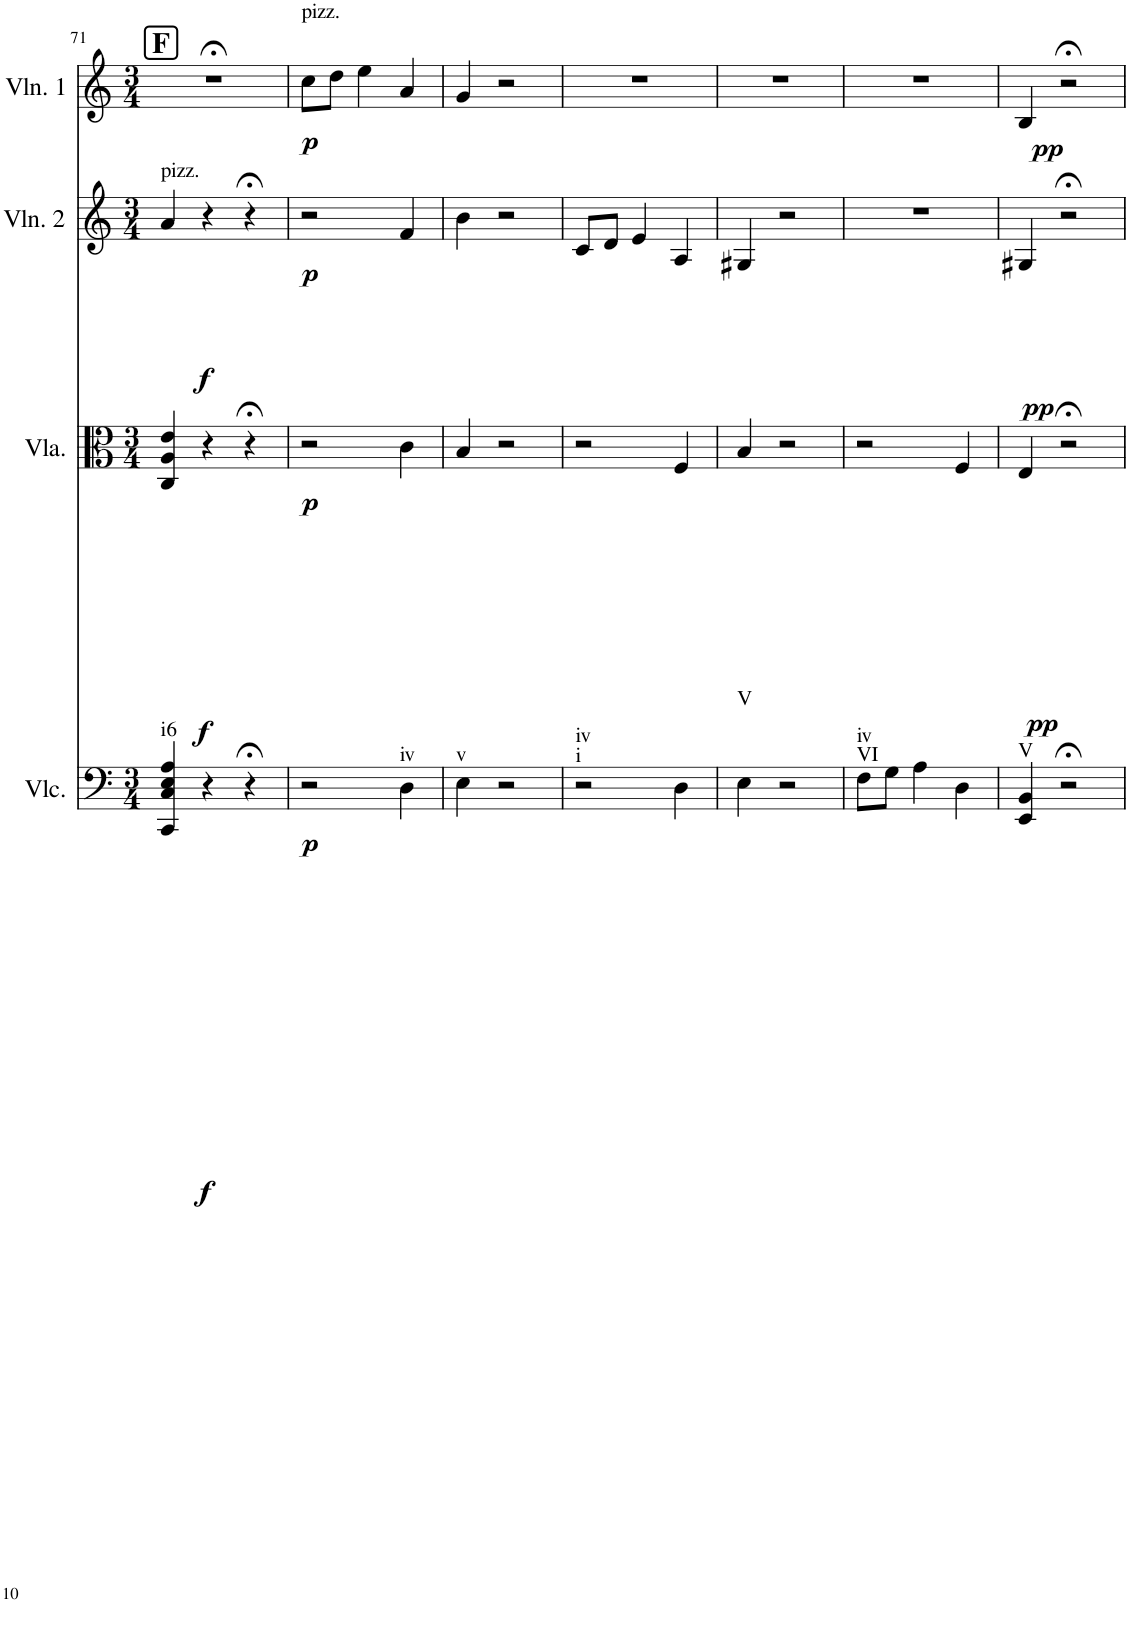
**kern	**dynam	**kern	**dynam	**kern	**dynam	**kern	**dynam
*part4	*part4	*part3	*part3	*part2	*part2	*part1	*part1
*staff4	*staff4	*staff3	*staff3	*staff2	*staff2	*staff1	*staff1
*I"Violoncello	*	*I"Viola	*	*I"Violin 2	*	*I"Violin 1	*
*I'Vlc.	*	*I'Vla.	*	*I'Vln. 2	*	*I'Vln. 1	*
!!LO:PB:g=z
*clefF4	*	*clefC3	*	*clefG2	*	*clefG2	*
*k[f#]	*	*k[f#]	*	*k[f#]	*	*k[f#]	*
*M3/4	*	*M3/4	*	*M3/4	*	*M3/4	*
=71	=71	=71	=71	=71	=71	=71	=71
!	!	!	!	!	!	!LO:TX:a:B:t=F	!
!	!	!	!	!LO:TX:a:t=pizz.	!	!	!
!LO:TX:a:t=i6	!	!	!	!	!	!	!
!	!LO:DY:b	!	!LO:DY:b	!	!LO:DY:b	!	!
4CC/ 4C/ 4E/ 4A/	f	4C/ 4A/ 4e/	f	4a/	f	2.r;<	.
4r	.	4r	.	4r	.	.	.
4r;<	.	4r;<	.	4r;<	.	.	.
=72	=72	=72	=72	=72	=72	=72	=72
!	!	!	!	!	!	!LO:TX:a:t=pizz.	!
!	!LO:DY:b	!	!LO:DY:b	!	!LO:DY:b	!	!LO:DY:b
2r	p	2r	p	2r	p	8cc\L	p
.	.	.	.	.	.	8dd\J	.
.	.	.	.	.	.	4ee\	.
!LO:TX:a:t=iv	!	!	!	!	!	!	!
4D\	.	4c\	.	4f/	.	4a/	.
=73	=73	=73	=73	=73	=73	=73	=73
!LO:TX:a:t=v	!	!	!	!	!	!	!
4E\	.	4B/	.	4b\	.	4g/	.
2r	.	2r	.	2r	.	2r	.
=74	=74	=74	=74	=74	=74	=74	=74
!LO:TX:a:t=i	!	!	!	!	!	!	!
!LO:TX:a:t=iv	!	!	!	!	!	!	!
2r	.	2r	.	8c/L	.	2.r	.
.	.	.	.	8d/J	.	.	.
.	.	.	.	4e/	.	.	.
4D\	.	4Fn/	.	4A/	.	.	.
=75	=75	=75	=75	=75	=75	=75	=75
!LO:TX:a:t=V	!	!	!	!	!	!	!
4E\	.	4B/	.	4G#X/	.	2.r	.
2r	.	2r	.	2r	.	.	.
=76	=76	=76	=76	=76	=76	=76	=76
!LO:TX:a:t=VI	!	!	!	!	!	!	!
!LO:TX:a:t=iv	!	!	!	!	!	!	!
!	!LO:HP:b	!	!	!	!	!	!
8Fn\L	>	2r	.	2.r	.	2.r	.
8G\J	.	.	.	.	.	.	.
4A\	.	.	.	.	.	.	.
4D\	.	4Fn/	.	.	.	.	.
.	]	.	.	.	.	.	.
=77	=77	=77	=77	=77	=77	=77	=77
!LO:TX:a:t=V	!	!	!	!	!	!	!
!	!LO:DY:b	!	!LO:DY:b	!	!LO:DY:b	!	!LO:DY:b
4EE/ 4BB/	pp	4E/	pp	4G#X/	pp	4B/	pp
2r;<	.	2r;<	.	2r;<	.	2r;<	.
=	=	=	=	=	=	=	=
*-	*-	*-	*-	*-	*-	*-	*-
